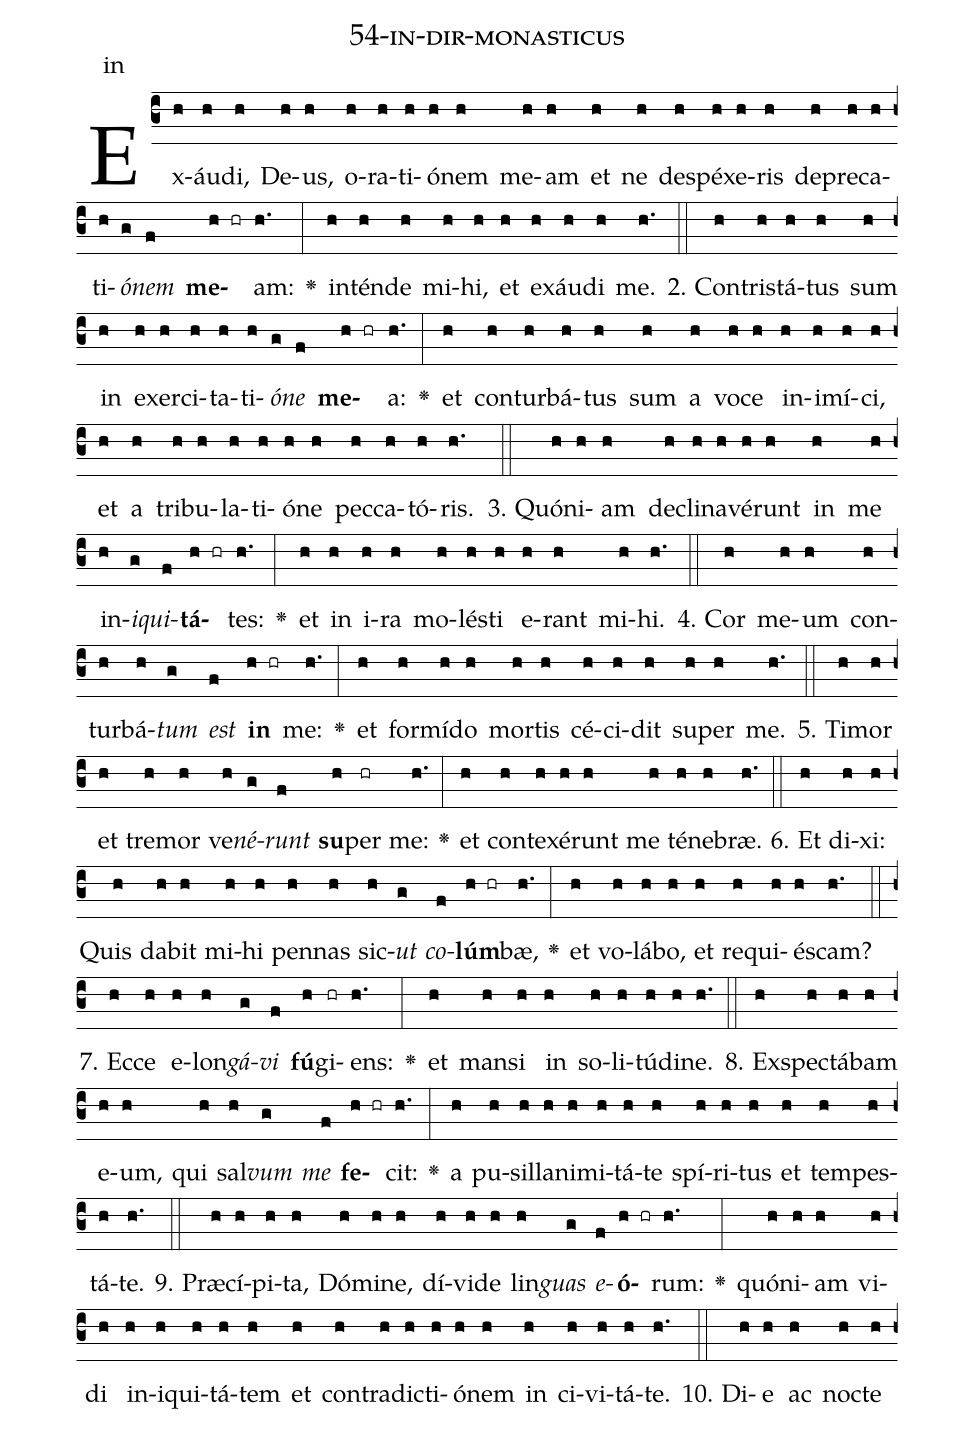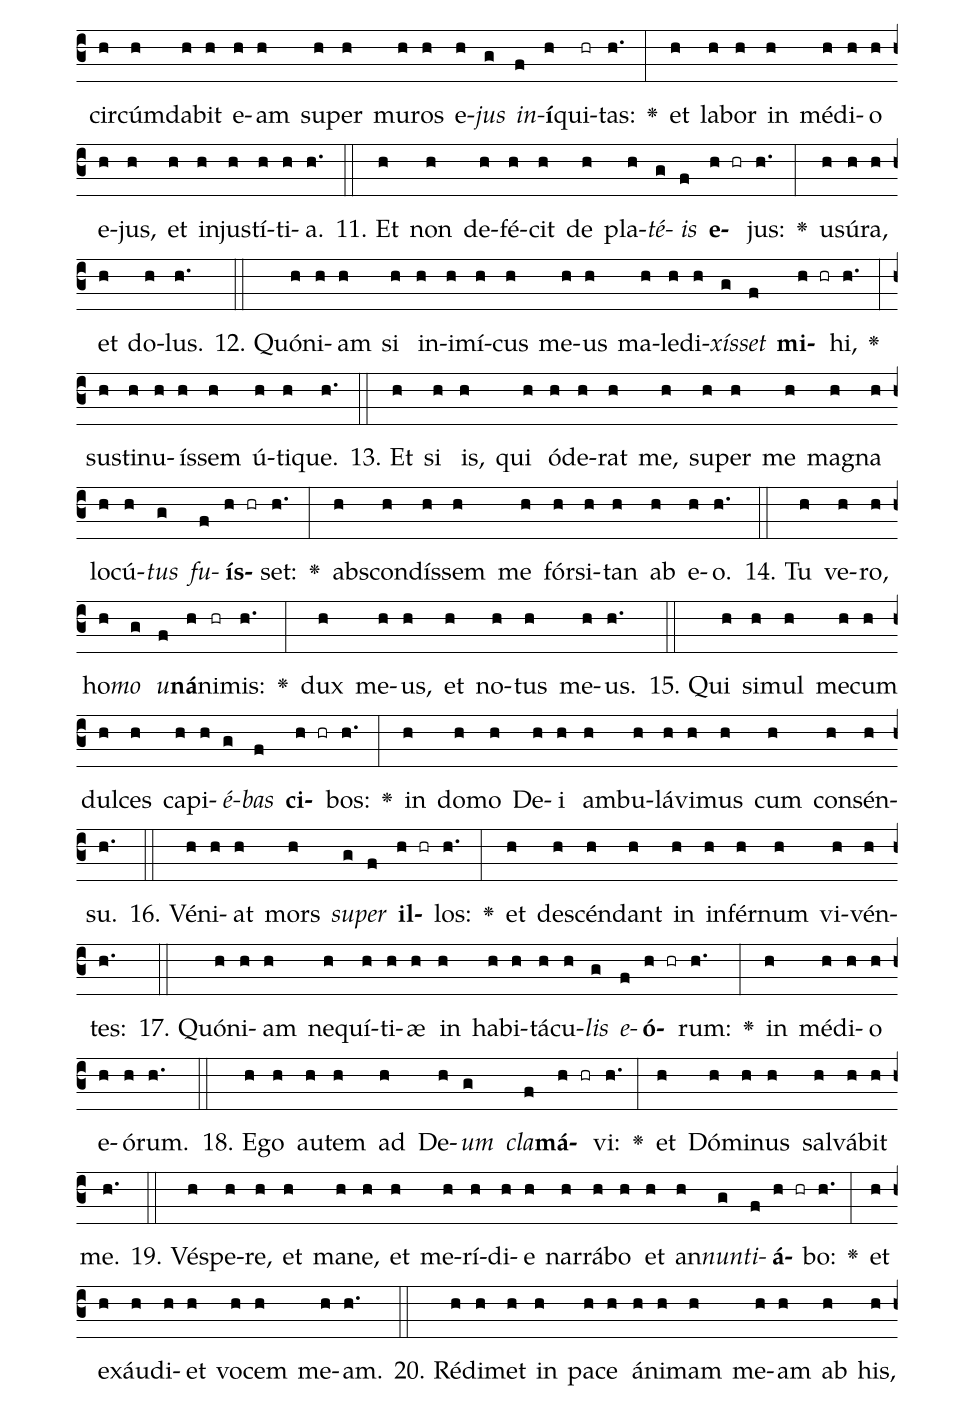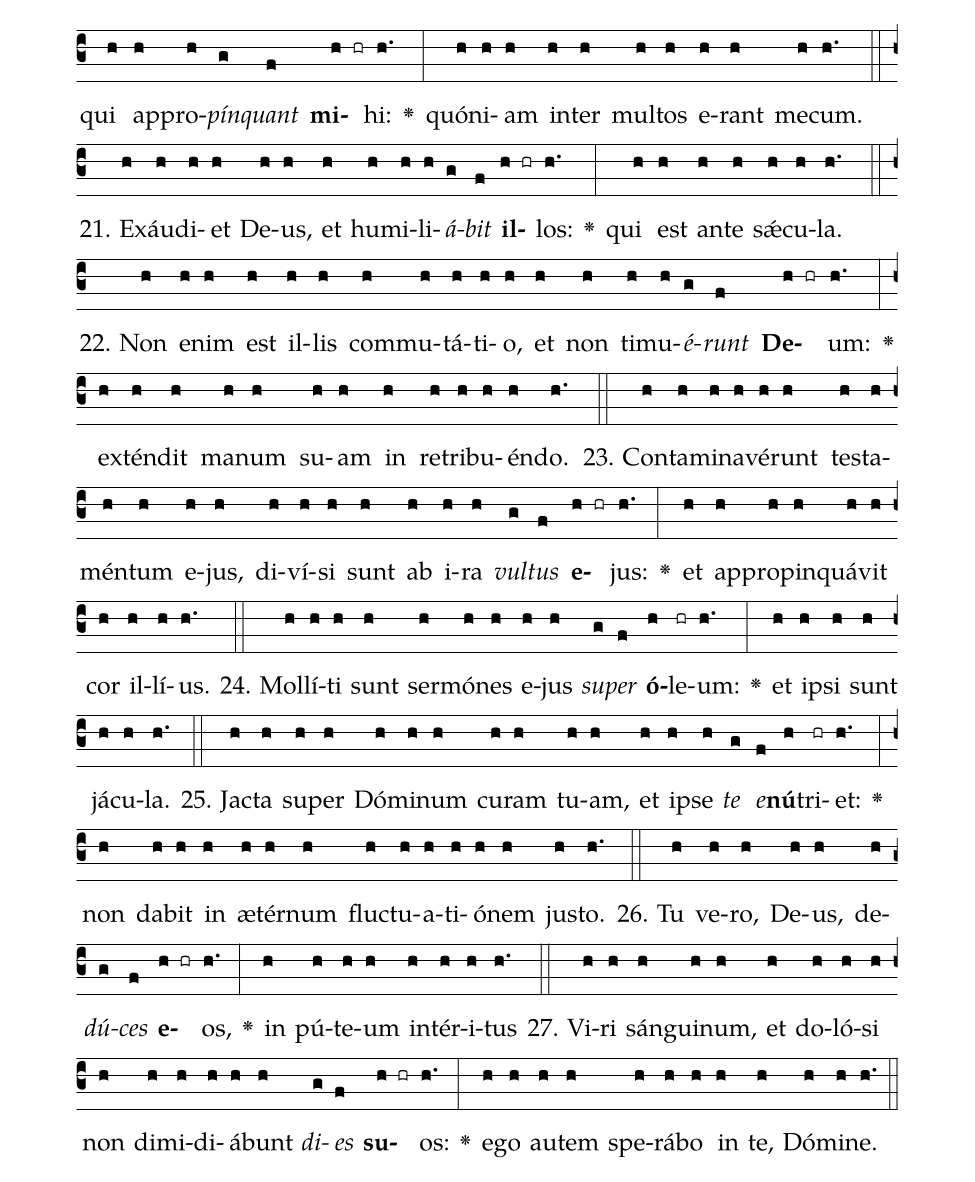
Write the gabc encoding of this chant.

name: 54-in-dir-monasticus;
annotation: in;
%%
(c3)Ex(h)áu(h)di,(h) De(h)us,(h) o(h)ra(h)ti(h)ó(h)nem(h) me(h)am(h) et(h) ne(h) de(h)spé(h)xe(h)ris(h) de(h)pre(h)ca(h)ti(h)<i>ó</i>(g)<i>nem</i>(f) <b>me</b>(h hr)am:(h.) <v>\greheightstar</v>(:) in(h)tén(h)de(h) mi(h)hi,(h) et(h) ex(h)áu(h)di(h) me.(h.) (::)
2. Con(h)tris(h)tá(h)tus(h) sum(h) in(h) ex(h)er(h)ci(h)ta(h)ti(h)<i>ó</i>(g)<i>ne</i>(f) <b>me</b>(h hr)a:(h.) <v>\greheightstar</v>(:) et(h) con(h)tur(h)bá(h)tus(h) sum(h) a(h) vo(h)ce(h) in(h)i(h)mí(h)ci,(h) et(h) a(h) tri(h)bu(h)la(h)ti(h)ó(h)ne(h) pec(h)ca(h)tó(h)ris.(h.) (::)
3. Quón(h)i(h)am(h) de(h)cli(h)na(h)vé(h)runt(h) in(h) me(h) in(h)<i>i</i>(g)<i>qui</i>(f)<b>tá</b>(h hr)tes:(h.) <v>\greheightstar</v>(:) et(h) in(h) i(h)ra(h) mo(h)lés(h)ti(h) e(h)rant(h) mi(h)hi.(h.) (::)
4. Cor(h) me(h)um(h) con(h)tur(h)bá(h)<i>tum</i>(g) <i>est</i>(f) <b>in</b>(h hr) me:(h.) <v>\greheightstar</v>(:) et(h) for(h)mí(h)do(h) mor(h)tis(h) cé(h)ci(h)dit(h) su(h)per(h) me.(h.) (::)
5. Ti(h)mor(h) et(h) tre(h)mor(h) ve(h)<i>né</i>(g)<i>runt</i>(f) <b>su</b>(h)per(hr) me:(h.) <v>\greheightstar</v>(:) et(h) con(h)te(h)xé(h)runt(h) me(h) té(h)ne(h)bræ.(h.) (::)
6. Et(h) di(h)xi:(h) Quis(h) da(h)bit(h) mi(h)hi(h) pen(h)nas(h) sic(h)<i>ut</i>(g) <i>co</i>(f)<b>lúm</b>(h hr)bæ,(h.) <v>\greheightstar</v>(:) et(h) vo(h)lá(h)bo,(h) et(h) re(h)qui(h)és(h)cam?(h.) (::)
7. Ec(h)ce(h) e(h)lon(h)<i>gá</i>(g)<i>vi</i>(f) <b>fú</b>(h)gi(hr)ens:(h.) <v>\greheightstar</v>(:) et(h) man(h)si(h) in(h) so(h)li(h)tú(h)di(h)ne.(h.) (::)
8. Ex(h)spec(h)tá(h)bam(h) e(h)um,(h) qui(h) sal(h)<i>vum</i>(g) <i>me</i>(f) <b>fe</b>(h hr)cit:(h.) <v>\greheightstar</v>(:) a(h) pu(h)sil(h)la(h)ni(h)mi(h)tá(h)te(h) spí(h)ri(h)tus(h) et(h) tem(h)pes(h)tá(h)te.(h.) (::)
9. Præ(h)cí(h)pi(h)ta,(h) Dó(h)mi(h)ne,(h) dí(h)vi(h)de(h) lin(h)<i>guas</i>(g) <i>e</i>(f)<b>ó</b>(h hr)rum:(h.) <v>\greheightstar</v>(:) quón(h)i(h)am(h) vi(h)di(h) in(h)i(h)qui(h)tá(h)tem(h) et(h) con(h)tra(h)dic(h)ti(h)ó(h)nem(h) in(h) ci(h)vi(h)tá(h)te.(h.) (::)
10. Di(h)e(h) ac(h) noc(h)te(h) cir(h)cúm(h)da(h)bit(h) e(h)am(h) su(h)per(h) mu(h)ros(h) e(h)<i>jus</i>(g) <i>in</i>(f)<b>í</b>(h)qui(hr)tas:(h.) <v>\greheightstar</v>(:) et(h) la(h)bor(h) in(h) mé(h)di(h)o(h) e(h)jus,(h) et(h) in(h)jus(h)tí(h)ti(h)a.(h.) (::)
11. Et(h) non(h) de(h)fé(h)cit(h) de(h) pla(h)<i>té</i>(g)<i>is</i>(f) <b>e</b>(h hr)jus:(h.) <v>\greheightstar</v>(:) u(h)sú(h)ra,(h) et(h) do(h)lus.(h.) (::)
12. Quón(h)i(h)am(h) si(h) in(h)i(h)mí(h)cus(h) me(h)us(h) ma(h)le(h)di(h)<i>xís</i>(g)<i>set</i>(f) <b>mi</b>(h hr)hi,(h.) <v>\greheightstar</v>(:) sus(h)ti(h)nu(h)ís(h)sem(h) ú(h)ti(h)que.(h.) (::)
13. Et(h) si(h) is,(h) qui(h) ó(h)de(h)rat(h) me,(h) su(h)per(h) me(h) ma(h)gna(h) lo(h)cú(h)<i>tus</i>(g) <i>fu</i>(f)<b>ís</b>(h hr)set:(h.) <v>\greheightstar</v>(:) abs(h)con(h)dís(h)sem(h) me(h) fór(h)si(h)tan(h) ab(h) e(h)o.(h.) (::)
14. Tu(h) ve(h)ro,(h) ho(h)<i>mo</i>(g) <i>u</i>(f)<b>ná</b>(h)ni(hr)mis:(h.) <v>\greheightstar</v>(:) dux(h) me(h)us,(h) et(h) no(h)tus(h) me(h)us.(h.) (::)
15. Qui(h) si(h)mul(h) me(h)cum(h) dul(h)ces(h) ca(h)pi(h)<i>é</i>(g)<i>bas</i>(f) <b>ci</b>(h hr)bos:(h.) <v>\greheightstar</v>(:) in(h) do(h)mo(h) De(h)i(h) am(h)bu(h)lá(h)vi(h)mus(h) cum(h) con(h)sén(h)su.(h.) (::)
16. Vé(h)ni(h)at(h) mors(h) <i>su</i>(g)<i>per</i>(f) <b>il</b>(h hr)los:(h.) <v>\greheightstar</v>(:) et(h) de(h)scén(h)dant(h) in(h) in(h)fér(h)num(h) vi(h)vén(h)tes:(h.) (::)
17. Quón(h)i(h)am(h) ne(h)quí(h)ti(h)æ(h) in(h) ha(h)bi(h)tá(h)cu(h)<i>lis</i>(g) <i>e</i>(f)<b>ó</b>(h hr)rum:(h.) <v>\greheightstar</v>(:) in(h) mé(h)di(h)o(h) e(h)ó(h)rum.(h.) (::)
18. E(h)go(h) au(h)tem(h) ad(h) De(h)<i>um</i>(g) <i>cla</i>(f)<b>má</b>(h hr)vi:(h.) <v>\greheightstar</v>(:) et(h) Dó(h)mi(h)nus(h) sal(h)vá(h)bit(h) me.(h.) (::)
19. Vés(h)pe(h)re,(h) et(h) ma(h)ne,(h) et(h) me(h)rí(h)di(h)e(h) nar(h)rá(h)bo(h) et(h) an(h)<i>nun</i>(g)<i>ti</i>(f)<b>á</b>(h hr)bo:(h.) <v>\greheightstar</v>(:) et(h) ex(h)áu(h)di(h)et(h) vo(h)cem(h) me(h)am.(h.) (::)
20. Réd(h)i(h)met(h) in(h) pa(h)ce(h) á(h)ni(h)mam(h) me(h)am(h) ab(h) his,(h) qui(h) ap(h)pro(h)<i>pín</i>(g)<i>quant</i>(f) <b>mi</b>(h hr)hi:(h.) <v>\greheightstar</v>(:) quón(h)i(h)am(h) in(h)ter(h) mul(h)tos(h) e(h)rant(h) me(h)cum.(h.) (::)
21. Ex(h)áu(h)di(h)et(h) De(h)us,(h) et(h) hu(h)mi(h)li(h)<i>á</i>(g)<i>bit</i>(f) <b>il</b>(h hr)los:(h.) <v>\greheightstar</v>(:) qui(h) est(h) an(h)te(h) sǽ(h)cu(h)la.(h.) (::)
22. Non(h) e(h)nim(h) est(h) il(h)lis(h) com(h)mu(h)tá(h)ti(h)o,(h) et(h) non(h) ti(h)mu(h)<i>é</i>(g)<i>runt</i>(f) <b>De</b>(h hr)um:(h.) <v>\greheightstar</v>(:) ex(h)tén(h)dit(h) ma(h)num(h) su(h)am(h) in(h) re(h)tri(h)bu(h)én(h)do.(h.) (::)
23. Con(h)ta(h)mi(h)na(h)vé(h)runt(h) tes(h)ta(h)mén(h)tum(h) e(h)jus,(h) di(h)ví(h)si(h) sunt(h) ab(h) i(h)ra(h) <i>vul</i>(g)<i>tus</i>(f) <b>e</b>(h hr)jus:(h.) <v>\greheightstar</v>(:) et(h) ap(h)pro(h)pin(h)quá(h)vit(h) cor(h) il(h)lí(h)us.(h.) (::)
24. Mol(h)lí(h)ti(h) sunt(h) ser(h)mó(h)nes(h) e(h)jus(h) <i>su</i>(g)<i>per</i>(f) <b>ó</b>(h)le(hr)um:(h.) <v>\greheightstar</v>(:) et(h) ip(h)si(h) sunt(h) já(h)cu(h)la.(h.) (::)
25. Jac(h)ta(h) su(h)per(h) Dó(h)mi(h)num(h) cu(h)ram(h) tu(h)am,(h) et(h) ip(h)se(h) <i>te</i>(g) <i>e</i>(f)<b>nú</b>(h)tri(hr)et:(h.) <v>\greheightstar</v>(:) non(h) da(h)bit(h) in(h) æ(h)tér(h)num(h) fluc(h)tu(h)a(h)ti(h)ó(h)nem(h) jus(h)to.(h.) (::)
26. Tu(h) ve(h)ro,(h) De(h)us,(h) de(h)<i>dú</i>(g)<i>ces</i>(f) <b>e</b>(h hr)os,(h.) <v>\greheightstar</v>(:) in(h) pú(h)te(h)um(h) in(h)tér(h)i(h)tus(h.) (::)
27. Vi(h)ri(h) sán(h)gui(h)num,(h) et(h) do(h)ló(h)si(h) non(h) di(h)mi(h)di(h)á(h)bunt(h) <i>di</i>(g)<i>es</i>(f) <b>su</b>(h hr)os:(h.) <v>\greheightstar</v>(:) e(h)go(h) au(h)tem(h) spe(h)rá(h)bo(h) in(h) te,(h) Dó(h)mi(h)ne.(h.) (::)
